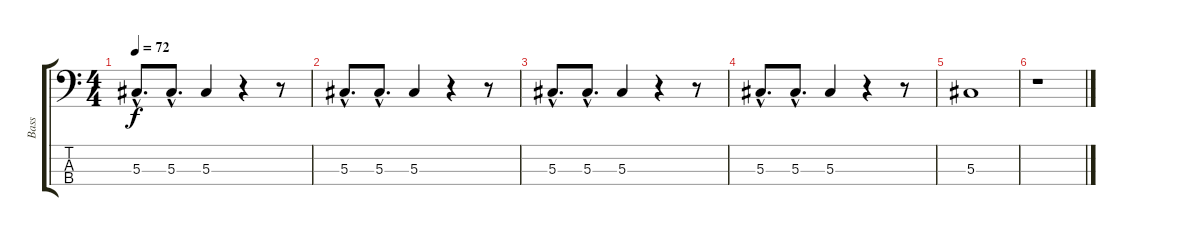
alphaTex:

\track ("Bass" "Bass") {instrument electricbassfinger}
\staff {score tabs}
\tuning (Gb2 Db2 Ab1 Eb1) {hide}
\ts (4 4)
\tempo 72
\clef f4
\ks c
5.3{hac}.8{d dy f} 5.3{hac}.8{d} 5.3.4 r.4 r.8 |
5.3{hac}.8{d} 5.3{hac}.8{d} 5.3.4 r.4 r.8 |
5.3{hac}.8{d} 5.3{hac}.8{d} 5.3.4 r.4 r.8 |
5.3{hac}.8{d} 5.3{hac}.8{d} 5.3.4 r.4 r.8 |
5.3.1 |
r.1
